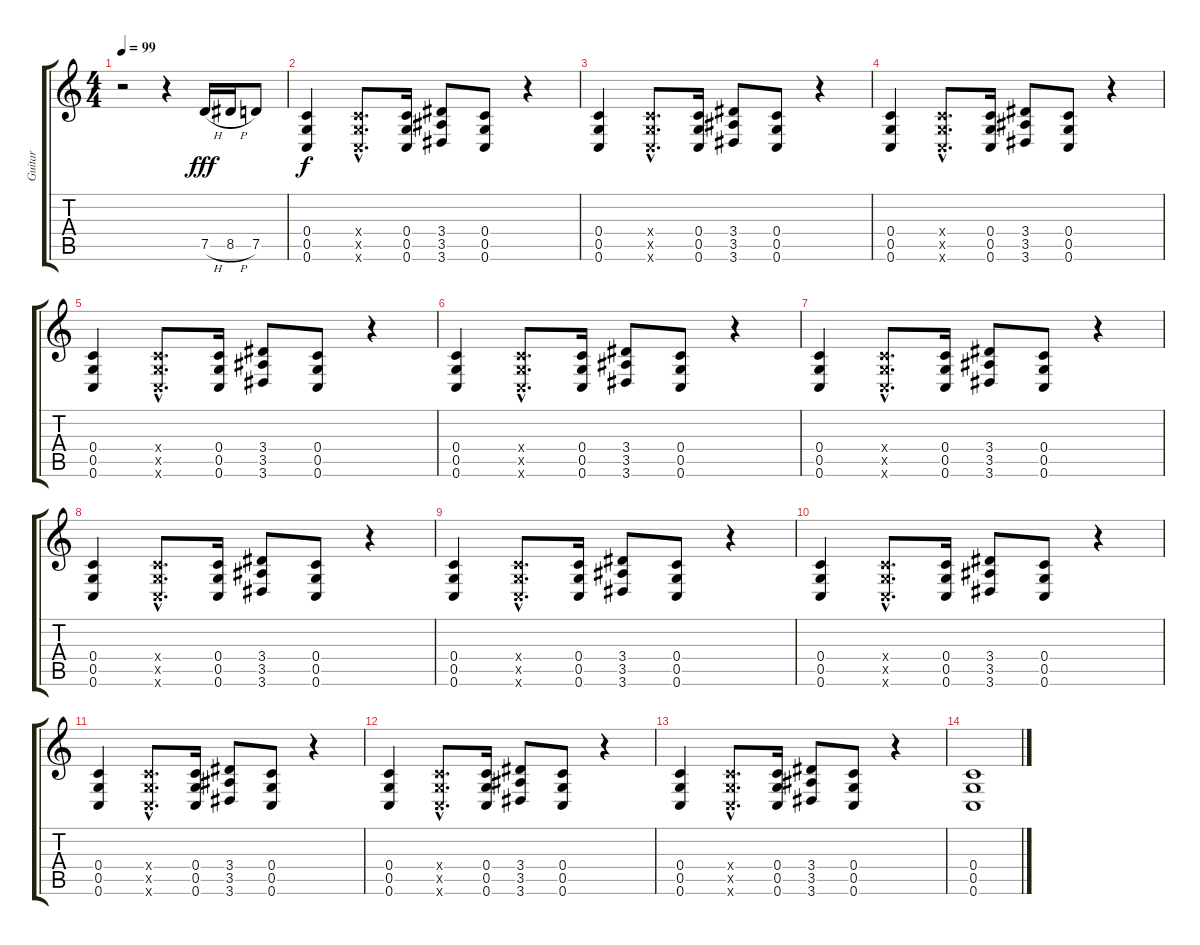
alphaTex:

\track ("Guitar" "Guitar") {instrument distortionguitar}
\staff {score tabs}
\tuning (D4 A3 F3 C3 G2 C2) {hide}
\ts (4 4)
\tempo 99
\clef g2
\ks c
r.2{dy f} r.4 7.5{h}.16{dy fff} 8.5{h}.16 7.5.8 |
(0.4 0.5 0.6).4{dy f} (0.4{hac x} 0.5{hac x} 0.6{hac x}).8{d} (0.4 0.5 0.6).16 (3.4 3.5 3.6).8 (0.4 0.5 0.6).8 r.4 |
(0.4 0.5 0.6).4 (0.4{hac x} 0.5{hac x} 0.6{hac x}).8{d} (0.4 0.5 0.6).16 (3.4 3.5 3.6).8 (0.4 0.5 0.6).8 r.4 |
(0.4 0.5 0.6).4 (0.4{hac x} 0.5{hac x} 0.6{hac x}).8{d} (0.4 0.5 0.6).16 (3.4 3.5 3.6).8 (0.4 0.5 0.6).8 r.4 |
(0.4 0.5 0.6).4 (0.4{hac x} 0.5{hac x} 0.6{hac x}).8{d} (0.4 0.5 0.6).16 (3.4 3.5 3.6).8 (0.4 0.5 0.6).8 r.4 |
(0.4 0.5 0.6).4 (0.4{hac x} 0.5{hac x} 0.6{hac x}).8{d} (0.4 0.5 0.6).16 (3.4 3.5 3.6).8 (0.4 0.5 0.6).8 r.4 |
(0.4 0.5 0.6).4 (0.4{hac x} 0.5{hac x} 0.6{hac x}).8{d} (0.4 0.5 0.6).16 (3.4 3.5 3.6).8 (0.4 0.5 0.6).8 r.4 |
(0.4 0.5 0.6).4 (0.4{hac x} 0.5{hac x} 0.6{hac x}).8{d} (0.4 0.5 0.6).16 (3.4 3.5 3.6).8 (0.4 0.5 0.6).8 r.4 |
(0.4 0.5 0.6).4 (0.4{hac x} 0.5{hac x} 0.6{hac x}).8{d} (0.4 0.5 0.6).16 (3.4 3.5 3.6).8 (0.4 0.5 0.6).8 r.4 |
(0.4 0.5 0.6).4 (0.4{hac x} 0.5{hac x} 0.6{hac x}).8{d} (0.4 0.5 0.6).16 (3.4 3.5 3.6).8 (0.4 0.5 0.6).8 r.4 |
(0.4 0.5 0.6).4 (0.4{hac x} 0.5{hac x} 0.6{hac x}).8{d} (0.4 0.5 0.6).16 (3.4 3.5 3.6).8 (0.4 0.5 0.6).8 r.4 |
(0.4 0.5 0.6).4 (0.4{hac x} 0.5{hac x} 0.6{hac x}).8{d} (0.4 0.5 0.6).16 (3.4 3.5 3.6).8 (0.4 0.5 0.6).8 r.4 |
(0.4 0.5 0.6).4 (0.4{hac x} 0.5{hac x} 0.6{hac x}).8{d} (0.4 0.5 0.6).16 (3.4 3.5 3.6).8 (0.4 0.5 0.6).8 r.4 |
(0.4 0.5 0.6).1
